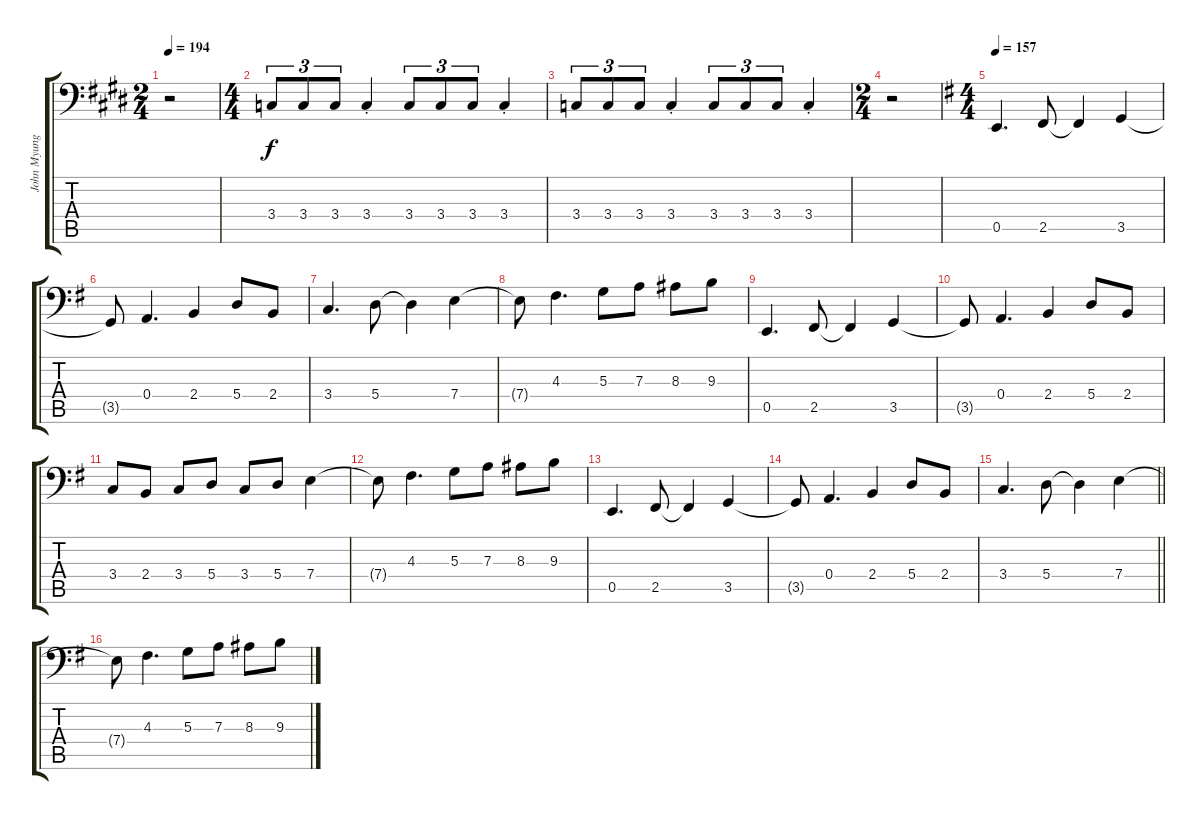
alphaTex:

\track ("John Myung" "John Myung") {instrument electricbassfinger}
\staff {score tabs}
\tuning (C3 G2 D2 A1 E1 B0) {hide}
\ts (2 4)
\tempo 194
\clef f4
\ks c#minor
r.2{dy f} |
\ts (4 4)
3.4.8{tu (3 2)} 3.4.8{tu (3 2)} 3.4.8{tu (3 2)} 3.4{st}.4 3.4.8{tu (3 2)} 3.4.8{tu (3 2)} 3.4.8{tu (3 2)} 3.4{st}.4 |
3.4.8{tu (3 2)} 3.4.8{tu (3 2)} 3.4.8{tu (3 2)} 3.4{st}.4 3.4.8{tu (3 2)} 3.4.8{tu (3 2)} 3.4.8{tu (3 2)} 3.4{st}.4 |
\ts (2 4)
\ks e
r.2 |
\ts (4 4)
\tempo 157
\ks g
0.5.4{d} 2.5.8 2.5{t}.4 3.5.4 |
3.5{t}.8 0.4.4{d} 2.4.4 5.4.8 2.4.8 |
3.4.4{d} 5.4.8 5.4{t}.4 7.4.4 |
7.4{t}.8 4.3.4{d} 5.3.8 7.3.8 8.3.8 9.3.8 |
0.5.4{d} 2.5.8 2.5{t}.4 3.5.4 |
3.5{t}.8 0.4.4{d} 2.4.4 5.4.8 2.4.8 |
3.4.8 2.4.8 3.4.8 5.4.8 3.4.8 5.4.8 7.4.4 |
7.4{t}.8 4.3.4{d} 5.3.8 7.3.8 8.3.8 9.3.8 |
0.5.4{d} 2.5.8 2.5{t}.4 3.5.4 |
3.5{t}.8 0.4.4{d} 2.4.4 5.4.8 2.4.8 |
\barLineRight lightlight
3.4.4{d} 5.4.8 5.4{t}.4 7.4.4 |
7.4{t}.8 4.3.4{d} 5.3.8 7.3.8 8.3.8 9.3.8
